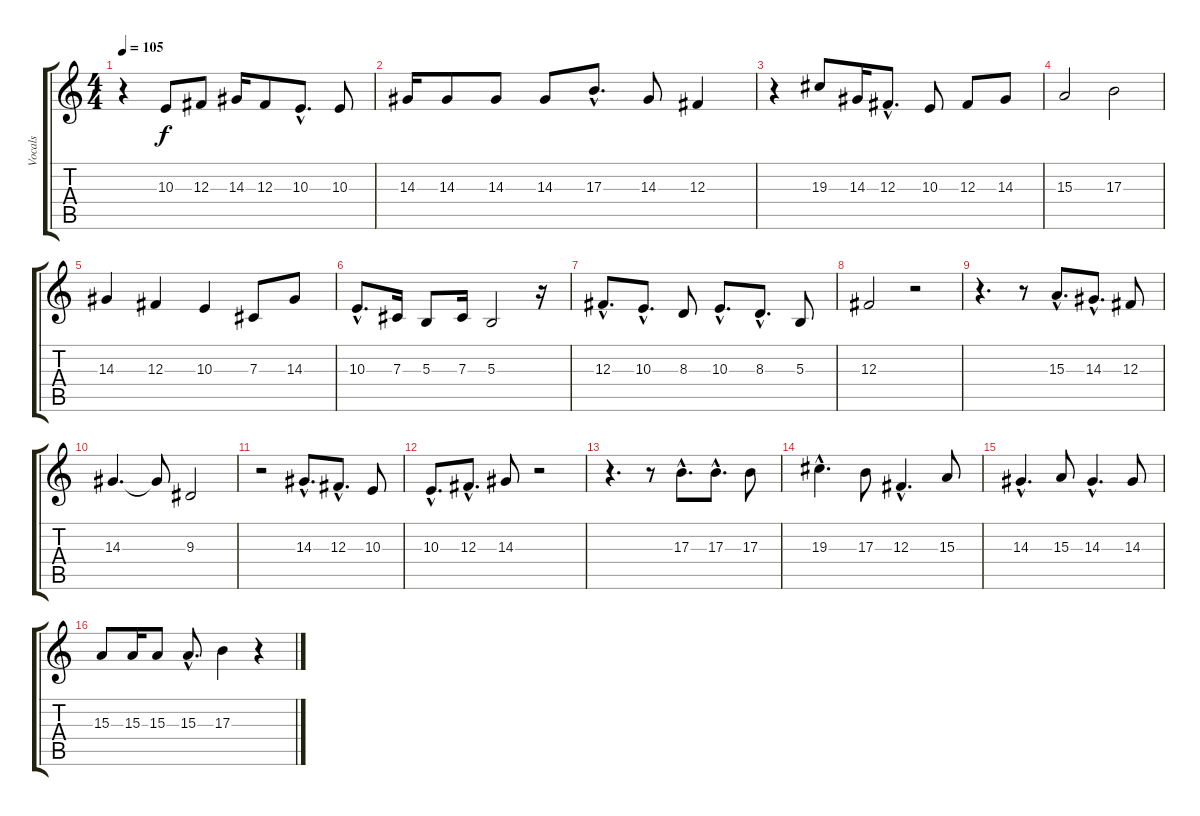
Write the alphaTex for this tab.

\track ("Vocals" "Vocals") {instrument lead2sawtooth}
\staff {score tabs}
\tuning (Eb4 Bb3 Gb3 Db3 Ab2 Eb2) {hide}
\ts (4 4)
\tempo 105
\clef g2
\ks c
r.4{dy f} 10.3.8 12.3.8 14.3.16 12.3.8 10.3{hac}.8{d} 10.3.8 |
14.3.16 14.3.8 14.3.8 14.3.8 17.3{hac}.8{d} 14.3.8 12.3.4 |
r.4 19.3.8 14.3.16 12.3{hac}.8{d} 10.3.8 12.3.8 14.3.8 |
15.3.2 17.3.2 |
14.3.4 12.3.4 10.3.4 7.3.8 14.3.8 |
10.3{hac}.8{d} 7.3.16 5.3.8 7.3.16 5.3.2 r.16 |
12.3{hac}.8{d} 10.3{hac}.8{d} 8.3.8 10.3{hac}.8{d} 8.3{hac}.8{d} 5.3.8 |
12.3.2 r.2 |
r.4{d} r.8 15.3{hac}.8{d} 14.3{hac}.8{d} 12.3.8 |
14.3.4{d} 14.3{t}.8 9.3.2 |
r.2 14.3{hac}.8{d} 12.3{hac}.8{d} 10.3.8 |
10.3{hac}.8{d} 12.3{hac}.8{d} 14.3.8 r.2 |
r.4{d} r.8 17.3{hac}.8{d} 17.3{hac}.8{d} 17.3.8 |
19.3{hac}.4{d} 17.3.8 12.3{hac}.4{d} 15.3.8 |
14.3{hac}.4{d} 15.3.8 14.3{hac}.4{d} 14.3.8 |
15.3.8 15.3.16 15.3.8 15.3{hac}.8{d} 17.3.4 r.4
